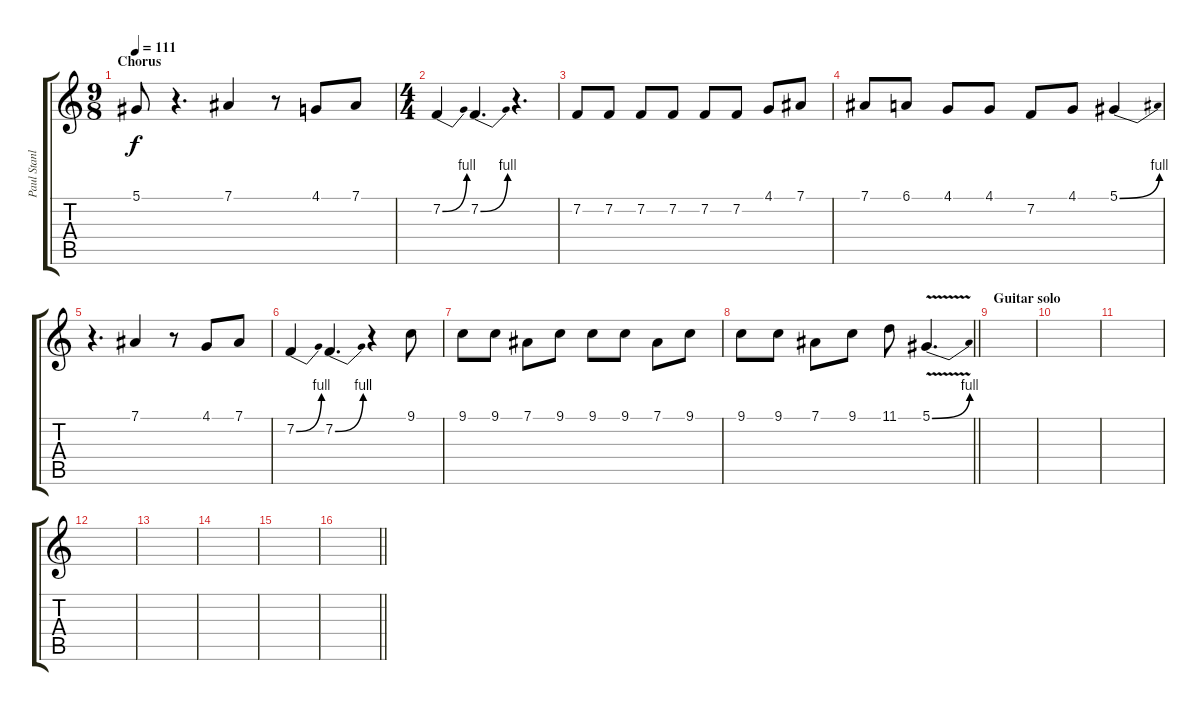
\track ("Paul Stanley ( Vocal )" "Paul Stanl") {instrument tangoaccordion}
\staff {score tabs}
\tuning (Eb4 Bb3 Gb3 Db3 Ab2 Eb2) {hide}
\ts (9 8)
\section ("" "Chorus")
\tempo 111
\clef g2
\ks c
5.1{t}.8{dy f} r.4{d} 7.1.4 r.8 4.1.8 7.1.8 |
\ts (4 4)
7.2{be (bend 0 0 60 4)}.4 7.2{be (bend 0 0 60 4)}.4{d} r.4{d} |
7.2.8 7.2.8 7.2.8 7.2.8 7.2.8 7.2.8 4.1.8 7.1.8 |
7.1.8 6.1.8 4.1.8 4.1.8 7.2.8 4.1.8 5.1{be (bend 0 0 60 4)}.4 |
r.4{d} 7.1.4 r.8 4.1.8 7.1.8 |
7.2{be (bend 0 0 60 4)}.4 7.2{be (bend 0 0 60 4)}.4{d} r.4 9.1.8 |
9.1.8 9.1.8 7.1.8 9.1.8 9.1.8 9.1.8 7.1.8 9.1.8 |
\barLineRight lightlight
9.1.8 9.1.8 7.1.8 9.1.8 11.1.8 5.1{be (bend 0 0 60 4) v}.4{d} |
\section ("" "Guitar solo")
|
|
|
|
|
|
|
\barLineRight lightlight
